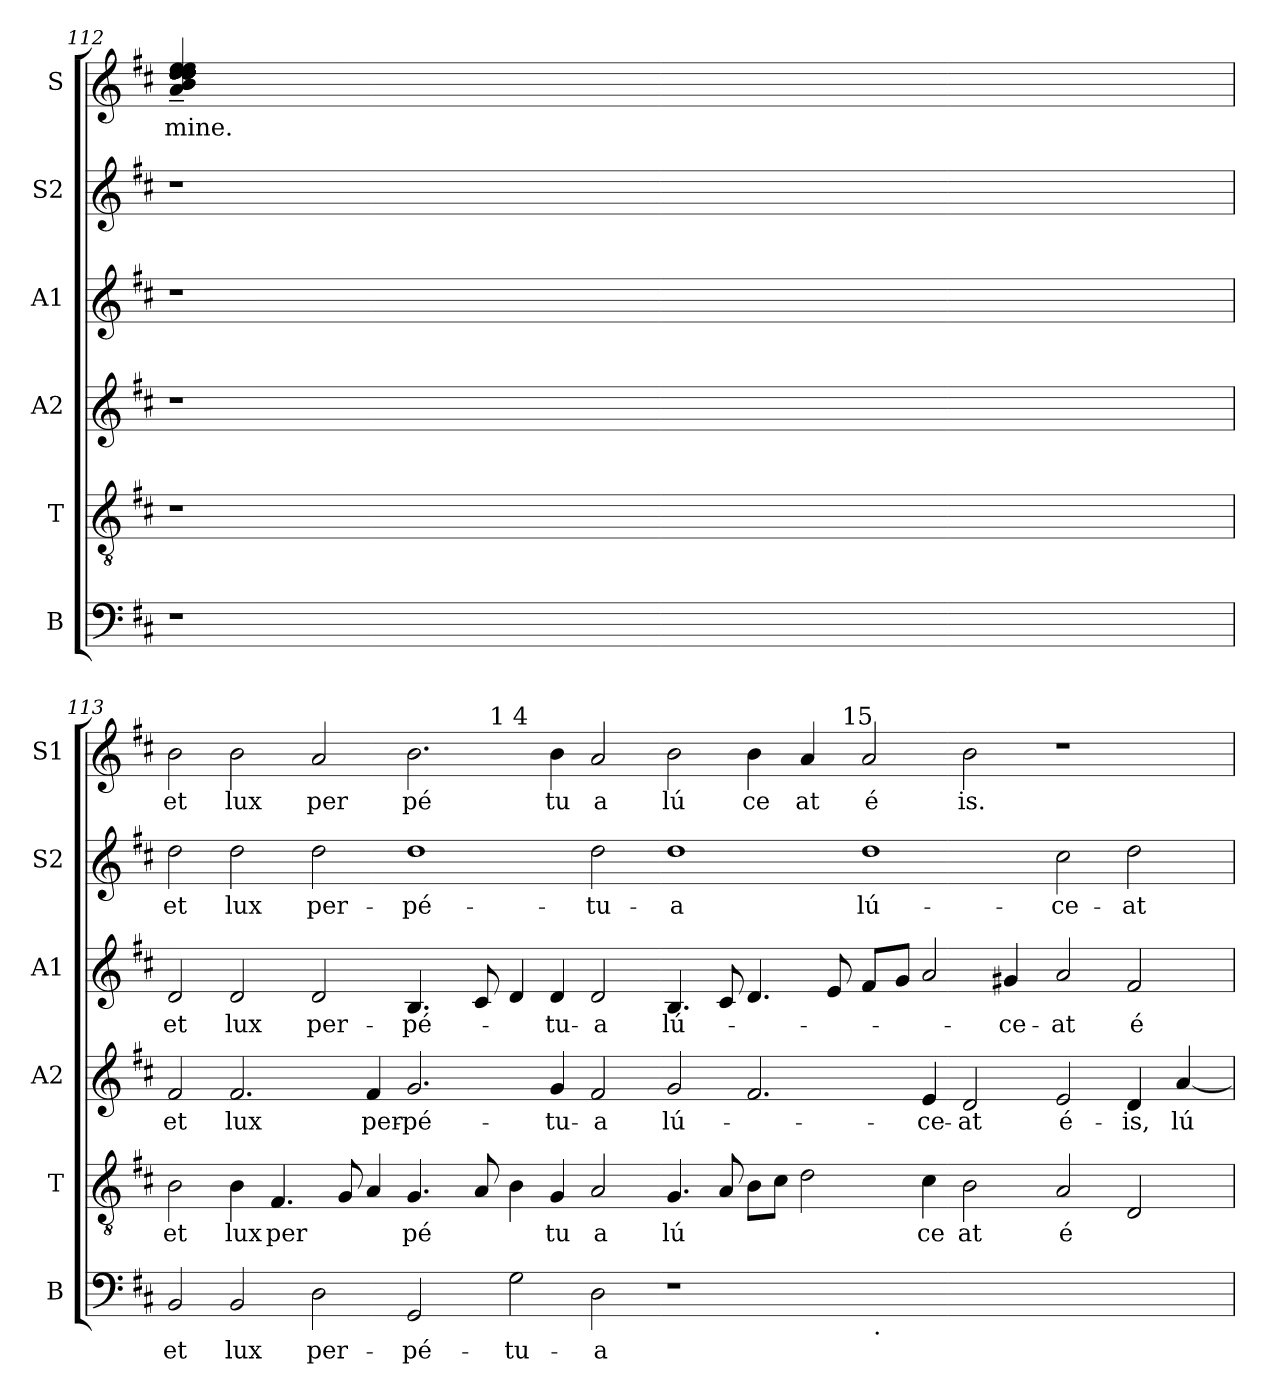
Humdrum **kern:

**kern	**text	**kern	**text	**kern	**text	**kern	**text	**kern	**text	**kern	**text
*part6	*part6	*part5	*part5	*part4	*part4	*part3	*part3	*part2	*part2	*part1	*part1
*staff6	*staff6	*staff5	*staff5	*staff4	*staff4	*staff3	*staff3	*staff2	*staff2	*staff1	*staff1
*I"B	*	*I"T	*	*I"A2	*	*I"A1	*	*I"S2	*	*I"S	*
*I'B	*	*I'T	*	*I'A2	*	*I'A1	*	*I'S2	*	*I'S1	*
!!LO:LB:g=z
*clefF4	*	*clefGv2	*	*clefG2	*	*clefG2	*	*clefG2	*	*clefG2	*
*k[f#c#]	*	*k[f#c#]	*	*k[f#c#]	*	*k[f#c#]	*	*k[f#c#]	*	*k[f#c#]	*
*D:	*	*D:	*	*D:	*	*D:	*	*D:	*	*D:	*
=112	=112	=112	=112	=112	=112	=112	=112	=112	=112	=112	=112
!	!	!	!	!	!	!	!	!	!	!	!LO:LY:b
1r	.	1r	.	1r	.	1r	.	1r	.	4a/~> 4b/~> 4dd/~> 4dd/~> 4dd/~> 4dd/~> 4dd/~> 4dd/~> 4dd/~> 4dd/~> 4ee/~> 4ee/~> 4dd/~> 4dd/~>	-mine.
.	.	.	.	.	.	.	.	.	.	2.ryy	.
!!LO:LB:g=z
=113	=113	=113	=113	=113	=113	=113	=113	=113	=113	=113	=113
!	!LO:LY:b:cj	!	!LO:LY:b:cj	!	!LO:LY:b:cj	!	!LO:LY:b:cj	!	!LO:LY:b:cj	!	!LO:LY:b:cj
*^	*	*	*	*	*	*	*	*	*	*^	*
2BB/	1ryy	et	2B\	et	2f#/	et	2d/	et	2dd\	et	2b\	1ryy	et
!	!	!LO:LY:b:cj	!	!LO:LY:b:cj	!	!LO:LY:b:cj	!	!LO:LY:b:cj	!	!LO:LY:b:cj	!	!	!LO:LY:b:cj
2BB/	.	lux	4B\	lux	2.f#/	lux	2d/	lux	2dd\	lux	2b\	.	lux
!	!	!	!	!LO:LY:b	!	!	!	!	!	!	!	!	!
.	.	.	4.F#/	per	.	.	.	.	.	.	.	.	.
!	!	!LO:LY:b:cj	!	!	!	!	!	!LO:LY:b:cj	!	!LO:LY:b:cj	!	!	!LO:LY:b:cj
2D\	1ryy	per-	.	.	.	.	2d/	per-	2dd\	per-	2a/	2ryy	per
.	.	.	8G/	.	.	.	.	.	.	.	.	.	.
!	!	!	!	!	!	!LO:LY:b:cj	!	!	!	!	!	!	!
.	.	.	4A/	.	4f#/	per-	.	.	.	.	.	.	.
!	!	!LO:LY:b:cj	!	!LO:LY:b:cj	!	!LO:LY:b:cj	!	!LO:LY:b:cj	!	!LO:LY:b:cj	!	!	!LO:LY:b:cj
2GG/	.	-pé-	4.G/	pé	2.g/	-pé-	4.B/	-pé-	1dd	-pé-	2.b\	4ryy	pé
.	.	.	.	.	.	.	.	.	.	.	.	8ryy	.
.	.	.	8A/	.	.	.	8c#/	.	.	.	.	32.ryy	.
!	!	!	!	!	!	!	!	!	!	!	!	!LO:TX:a:t=1 4	!
.	.	.	.	.	.	.	.	.	.	.	.	1ryy	.
!	!	!LO:LY:b:cj	!	!	!	!	!	!	!	!	!	!	!
2G\	1ryy	-tu-	4B\	.	.	.	4d/	.	.	.	.	.	.
!	!	!	!	!LO:LY:b:cj	!	!LO:LY:b:cj	!	!LO:LY:b:cj	!	!	!	!	!LO:LY:b:cj
.	.	.	4G/	tu	4g/	-tu-	4d/	-tu-	.	.	4b\	.	tu
!	!	!LO:LY:b:cj	!	!LO:LY:b:cj	!	!LO:LY:b:cj	!	!LO:LY:b:cj	!	!LO:LY:b:cj	!	!	!LO:LY:b:cj
2D\	.	-a	2A/	a	2f#/	-a	2d/	-a	2dd\	-tu-	2a/	.	a
.	.	.	.	.	.	.	.	.	.	.	.	1ryy	.
!LO:N:vis=1	!	!	!	!LO:LY:b:cj	!	!LO:LY:b:cj	!	!LO:LY:b:cj	!	!LO:LY:b:cj	!	!	!LO:LY:b:cj
0.r	1ryy	.	4.G/	lú	2g/	lú-	4.B/	lú-	1dd	-a	2b\	.	lú
.	.	.	8A/	.	.	.	8c#/	.	.	.	.	.	.
!	!	!	!	!	!	!	!	!	!	!	!	!	!LO:LY:b:cj
.	.	.	8B\L	.	2.f#/	.	4.d/	.	.	.	4b\	.	ce
.	.	.	8c#\J	.	.	.	.	.	.	.	.	.	.
!	!	!	!	!	!	!	!	!	!	!	!	!	!LO:LY:b:cj
.	.	.	2d\	.	.	.	.	.	.	.	4a/	.	at
.	.	.	.	.	.	.	8e/	.	.	.	.	.	.
!	!	!	!	!	!	!	!	!	!	!	!	!LO:TX:a:t=15	!
.	.	.	.	.	.	.	.	.	.	.	.	1ryy	.
!	!	!	!	!	!	!	!	!	!	!LO:LY:b:cj	!	!	!LO:LY:b:cj
.	32ryy	.	.	.	.	.	8f#/L	.	1dd	lú-	2a/	.	é
!	!LO:TX:b:t=.	!	!	!	!	!	!	!	!	!	!	!	!
.	1ryy	.	.	.	.	.	.	.	.	.	.	.	.
.	.	.	.	.	.	.	8g/J	.	.	.	.	.	.
!	!	!	!	!LO:LY:b:cj	!	!LO:LY:b:cj	!	!	!	!	!	!	!
.	.	.	4c#\	ce	4e/	-ce-	2a/	.	.	.	.	.	.
!	!	!	!	!LO:LY:b:cj	!	!LO:LY:b:cj	!	!	!	!	!	!	!LO:LY:b:cj
.	.	.	2B\	at	2d/	-at	.	.	.	.	2b\	.	is.
!	!	!	!	!	!	!	!	!LO:LY:b:cj	!	!	!	!	!
.	.	.	.	.	.	.	4g#X/	-ce-	.	.	.	.	.
.	.	.	.	.	.	.	.	.	.	.	.	1ryy	.
!	!	!	!	!LO:LY:b:cj	!	!LO:LY:b:cj	!	!LO:LY:b:cj	!	!LO:LY:b:cj	!	!	!
.	.	.	2A/	é	2e/	é-	2a/	-at	2cc#\	-ce-	1r	.	.
.	2ryy	.	.	.	.	.	.	.	.	.	.	.	.
!	!	!	!	!	!	!LO:LY:b:cj	!	!LO:LY:b:cj	!	!LO:LY:b:cj	!	!	!
.	.	.	2D/	.	4d/	-is,	2f#/	é-	2dd\	-at	.	.	.
.	4...ryy	.	.	.	.	.	.	.	.	.	.	.	.
!	!	!	!	!	!	!LO:LY:b:cj	!	!	!	!	!	!	!
.	.	.	.	.	[>4a/	lú-	.	.	.	.	.	.	.
.	.	.	.	.	.	.	.	.	.	.	.	16ryy	.
.	.	.	.	.	.	.	.	.	.	.	.	64ryy	.
*v	*v	*	*	*	*	*	*	*	*	*	*v	*v	*
=	=	=	=	=	=	=	=	=	=	=	=
*-	*-	*-	*-	*-	*-	*-	*-	*-	*-	*-	*-
